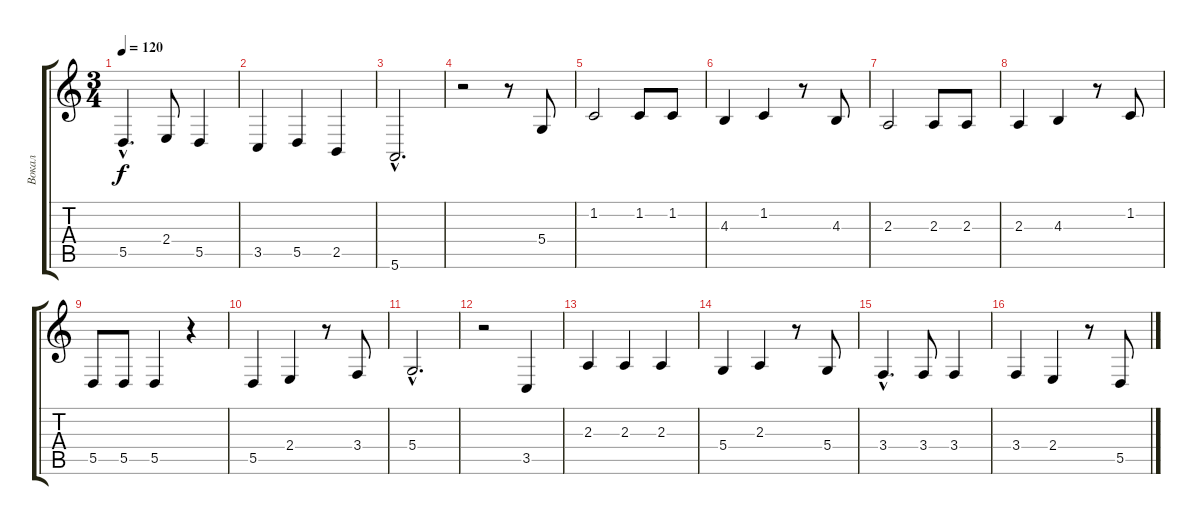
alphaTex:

\track ("Вокал" "Вокал") {instrument harmonica}
\staff {score tabs}
\tuning (E4 B3 G3 D3 A2 E2) {hide}
\ts (3 4)
\tempo 120
\clef g2
\ks c
5.5{hac}.4{d dy f} 2.4.8 5.5.4 |
3.5.4 5.5.4 2.5.4 |
5.6{hac}.2{d} |
r.2 r.8 5.4.8 |
1.2.2 1.2.8 1.2.8 |
4.3.4 1.2.4 r.8 4.3.8 |
2.3.2 2.3.8 2.3.8 |
2.3.4 4.3.4 r.8 1.2.8 |
5.5.8 5.5.8 5.5.4 r.4 |
5.5.4 2.4.4 r.8 3.4.8 |
5.4{hac}.2{d} |
r.2 3.5.4 |
2.3.4 2.3.4 2.3.4 |
5.4.4 2.3.4 r.8 5.4.8 |
3.4{hac}.4{d} 3.4.8 3.4.4 |
3.4.4 2.4.4 r.8 5.5.8
